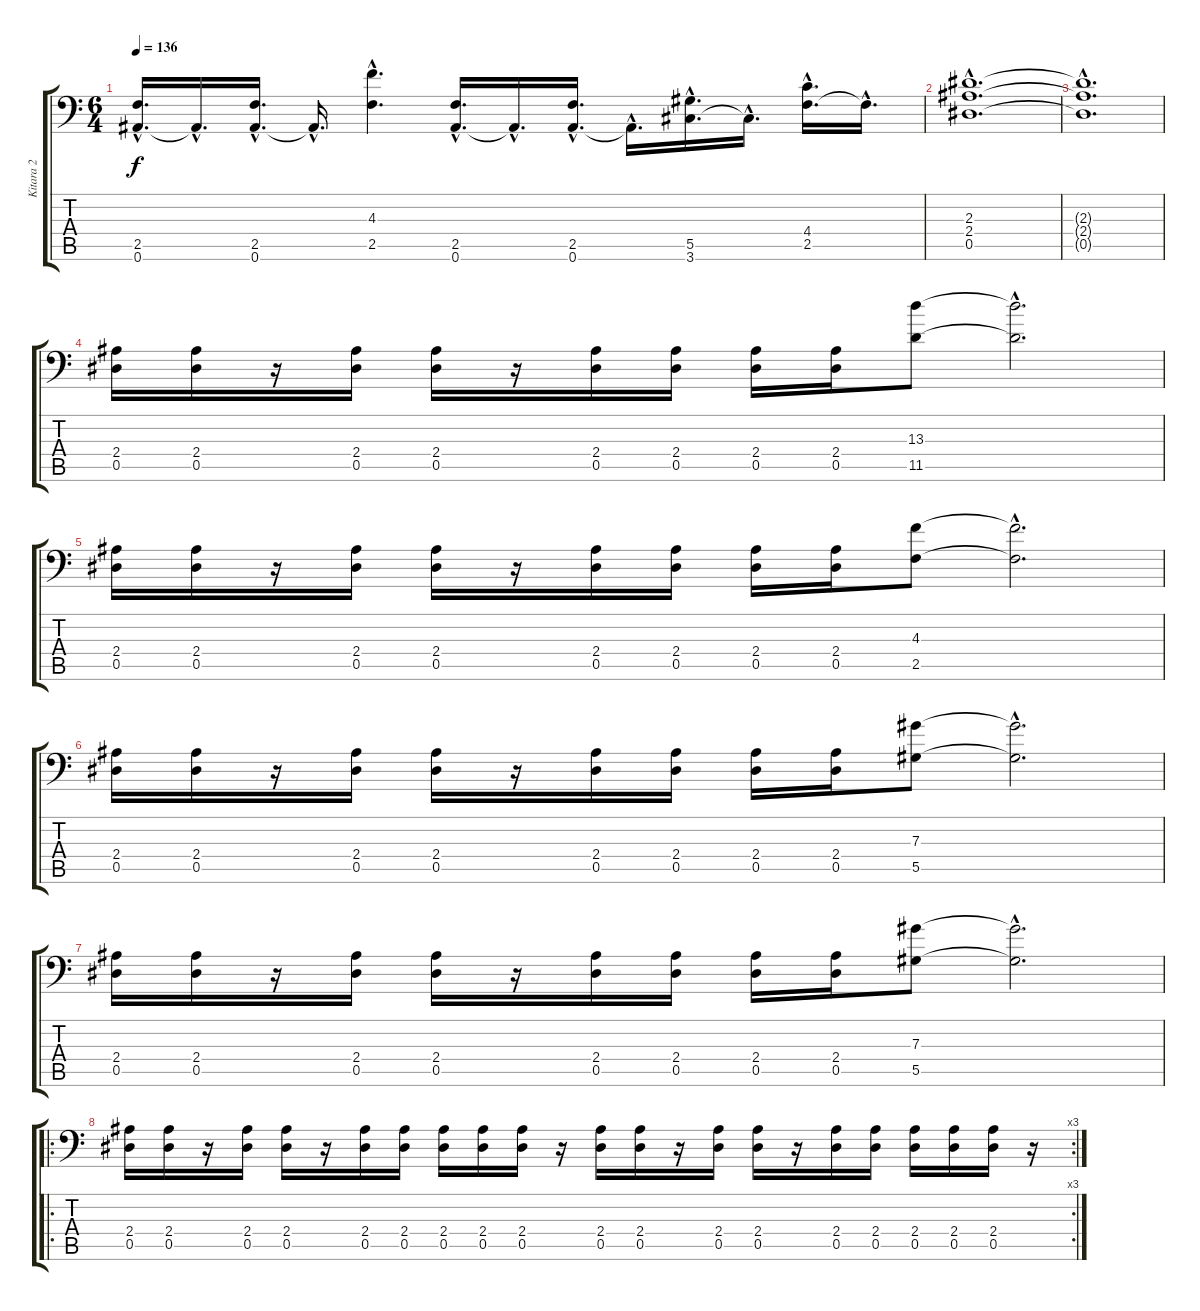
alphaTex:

\track ("Kitara 2" "Kitara 2") {instrument distortionguitar}
\staff {score tabs}
\tuning (Bb3 F3 Db3 Ab2 Eb2 Bb1) {hide}
\ts (6 4)
\tempo 136
\clef f4
\ks c
(2.5{hac} 0.6{hac}).16{d dy f} 0.6{hac t}.16{d} (2.5{hac} 0.6{hac}).16{d} 0.6{hac t}.16{d} (4.3{hac} 2.5{hac}).4{d} (2.5{hac} 0.6{hac}).16{d} 0.6{hac t}.16{d} (2.5{hac} 0.6{hac}).16{d} 0.6{hac t}.16{d} (5.5{hac} 3.6{hac}).16{d} 3.6{hac t}.16{d} (4.4{hac} 2.5{hac}).16{d} 2.5{hac t}.16{d} |
(2.3{hac} 2.4{hac} 0.5{hac}).1{d} |
(2.3{hac t} 2.4{hac t} 0.5{hac t}).1{d} |
(2.4 0.5).16 (2.4 0.5).16 r.16 (2.4 0.5).16 (2.4 0.5).16 r.16 (2.4 0.5).16 (2.4 0.5).16 (2.4 0.5).16 (2.4 0.5).16 (13.3 11.5).8 (13.3{hac t} 11.5{hac t}).2{d} |
(2.4 0.5).16 (2.4 0.5).16 r.16 (2.4 0.5).16 (2.4 0.5).16 r.16 (2.4 0.5).16 (2.4 0.5).16 (2.4 0.5).16 (2.4 0.5).16 (4.3 2.5).8 (4.3{hac t} 2.5{hac t}).2{d} |
(2.4 0.5).16 (2.4 0.5).16 r.16 (2.4 0.5).16 (2.4 0.5).16 r.16 (2.4 0.5).16 (2.4 0.5).16 (2.4 0.5).16 (2.4 0.5).16 (7.3 5.5).8 (7.3{hac t} 5.5{hac t}).2{d} |
(2.4 0.5).16 (2.4 0.5).16 r.16 (2.4 0.5).16 (2.4 0.5).16 r.16 (2.4 0.5).16 (2.4 0.5).16 (2.4 0.5).16 (2.4 0.5).16 (7.3 5.5).8 (7.3{hac t} 5.5{hac t}).2{d} |
\ro
\rc 3
(2.4 0.5).16 (2.4 0.5).16 r.16 (2.4 0.5).16 (2.4 0.5).16 r.16 (2.4 0.5).16 (2.4 0.5).16 (2.4 0.5).16 (2.4 0.5).16 (2.4 0.5).16 r.16 (2.4 0.5).16 (2.4 0.5).16 r.16 (2.4 0.5).16 (2.4 0.5).16 r.16 (2.4 0.5).16 (2.4 0.5).16 (2.4 0.5).16 (2.4 0.5).16 (2.4 0.5).16 r.16
